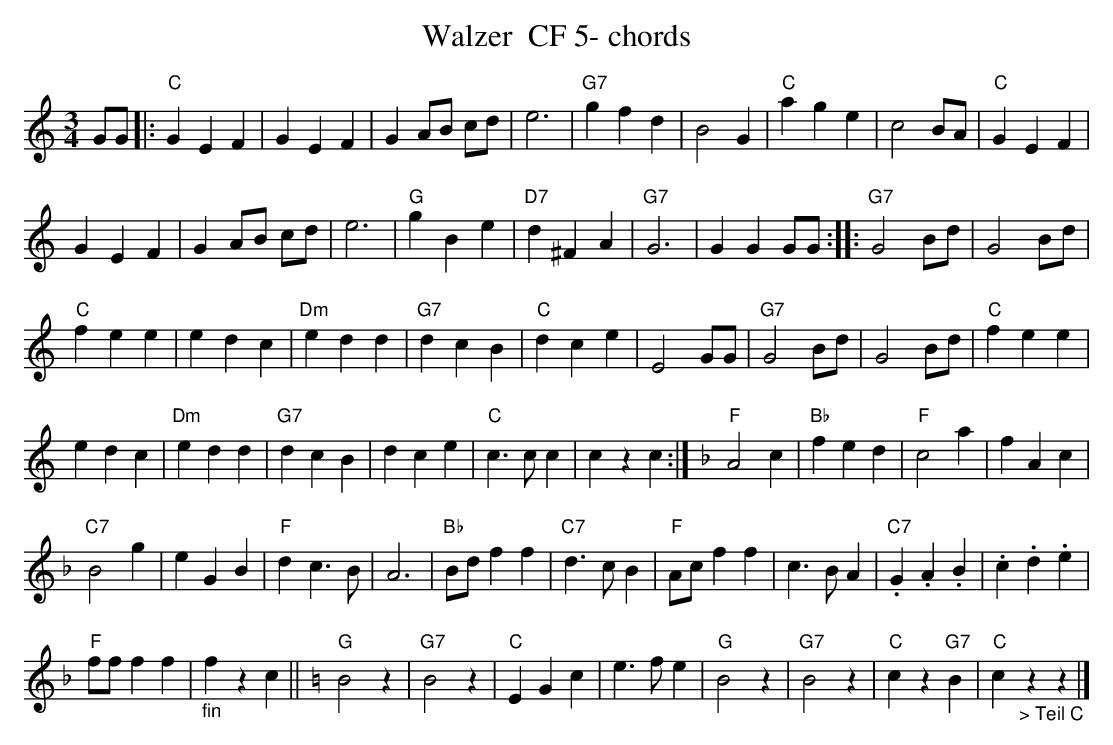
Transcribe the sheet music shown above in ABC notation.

X:1
T:Walzer  CF 5- chords
M:3/4
L:1/4
K:Cmaj%%MIDI gchordon
G/2G/2 |: "C"GEF | GEF | G A/2B/2 c/2d/2 | e3 | "G7"gfd | B2G | "C"age | \
c2B/2A/2 | "C"GEF |
 GEF | G A/2B/2 c/2d/2 | e3 | "G"gBe | "D7"d^FA | "G7"G3 | \
GGG/2G/2 :: "G7"G2B/2d/2 | G2 B/2d/2 |
 "C"fee | edc | "Dm"edd | "G7"dcB | "C"dce | \
E2G/2G/2 | "G7"G2B/2d/2 | G2B/2d/2 | "C"fee |
 edc | "Dm"edd | "G7"dcB | dce | \
"C"c>cc | czc :| [K:Fmaj] "F"A2c | "Bb"fed | "F"c2a | fAc |
 "C7"B2g | eGB | \
"F"dc>B | A3 | "Bb"B/2d/2 ff | "C7"d>cB | "F"A/2c/2ff | c>BA | "C7".G.A.B | .c.d.e |
"F"f/2f/2ff | "_fin"fzc || [K:Cmaj] "G"B2z | "G7"B2z | "C"EGc | e>fe | "G"B2z | "G7"B2z | "C"cz"G7"B | "C"c"_> Teil C"zz |]
